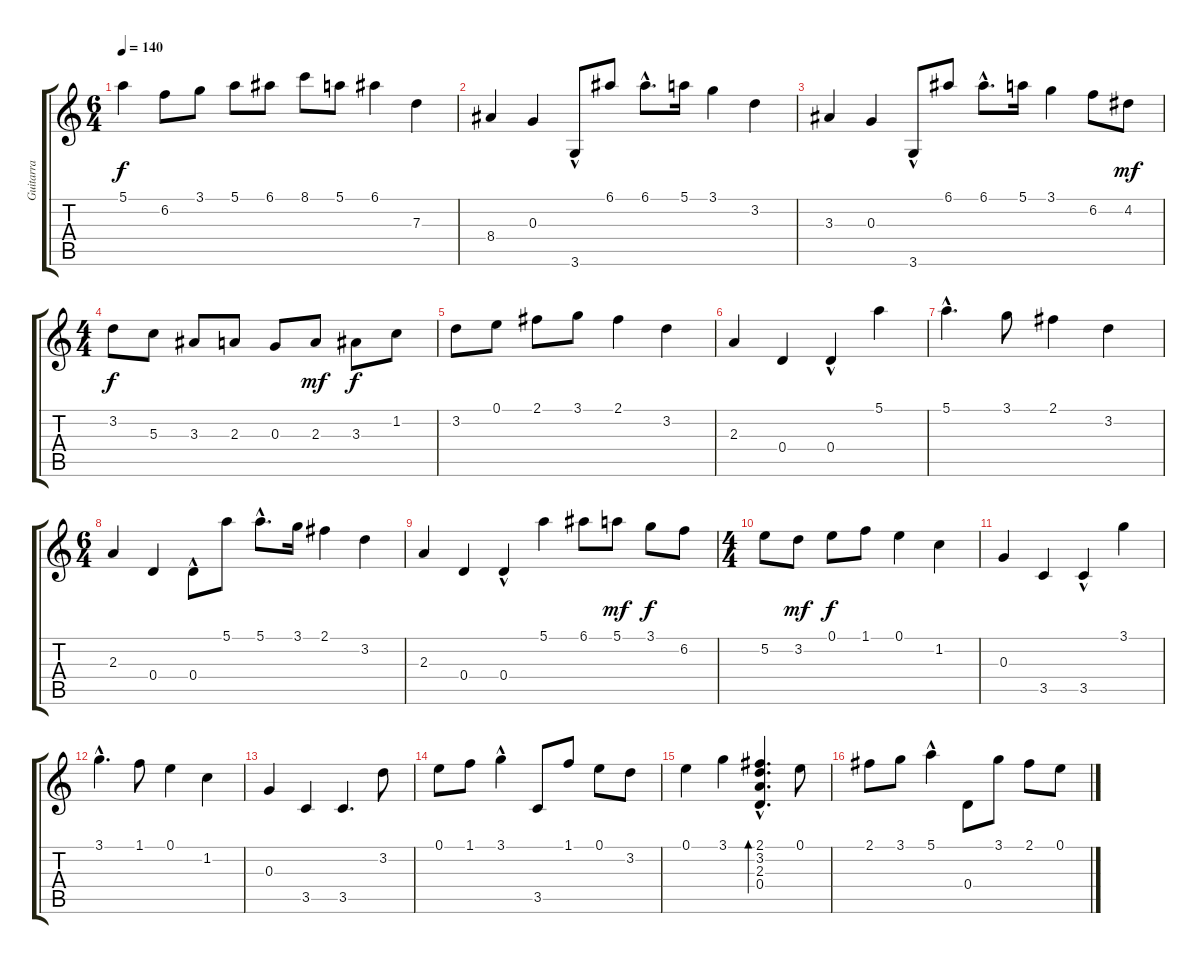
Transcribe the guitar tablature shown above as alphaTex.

\track ("Guitarra" "Guitarra") {instrument acousticguitarnylon}
\staff {score tabs}
\tuning (E4 B3 G3 D3 A2 E2) {hide}
\ts (6 4)
\tempo 140
\clef g2
\ks c
5.1.4{dy f} 6.2.8 3.1.8 5.1.8 6.1.8 8.1.8 5.1.8 6.1.4 7.3.4 |
8.4.4 0.3.4 3.6{hac}.8 6.1.8 6.1{hac}.8{d} 5.1.16 3.1.4 3.2.4 |
3.3.4 0.3.4 3.6{hac}.8 6.1.8 6.1{hac}.8{d} 5.1.16 3.1.4 6.2.8 4.2.8{dy mf} |
\ts (4 4)
3.2.8{dy f} 5.3.8 3.3.8 2.3.8 0.3.8 2.3.8{dy mf} 3.3.8{dy f} 1.2.8 |
3.2.8 0.1.8 2.1.8 3.1.8 2.1.4 3.2.4 |
2.3.4 0.4.4 0.4{hac}.4 5.1.4 |
5.1{hac}.4{d} 3.1.8 2.1.4 3.2.4 |
\ts (6 4)
2.3.4 0.4.4 0.4{hac}.8 5.1.8 5.1{hac}.8{d} 3.1.16 2.1.4 3.2.4 |
2.3.4 0.4.4 0.4{hac}.4 5.1.4 6.1.8 5.1.8{dy mf} 3.1.8{dy f} 6.2.8 |
\ts (4 4)
5.2.8 3.2.8{dy mf} 0.1.8{dy f} 1.1.8 0.1.4 1.2.4 |
0.3.4 3.5.4 3.5{hac}.4 3.1.4 |
3.1{hac}.4{d} 1.1.8 0.1.4 1.2.4 |
0.3.4 3.5.4 3.5.4{d} 3.2.8 |
0.1.8 1.1.8 3.1{hac}.4 3.5.8 1.1.8 0.1.8 3.2.8 |
0.1.4 3.1.4 (2.1 3.2 2.3{hac} 0.4).4{d bd 240} 0.1.8 |
2.1.8 3.1.8 5.1{hac}.4 0.4.8 3.1.8 2.1.8 0.1.8
